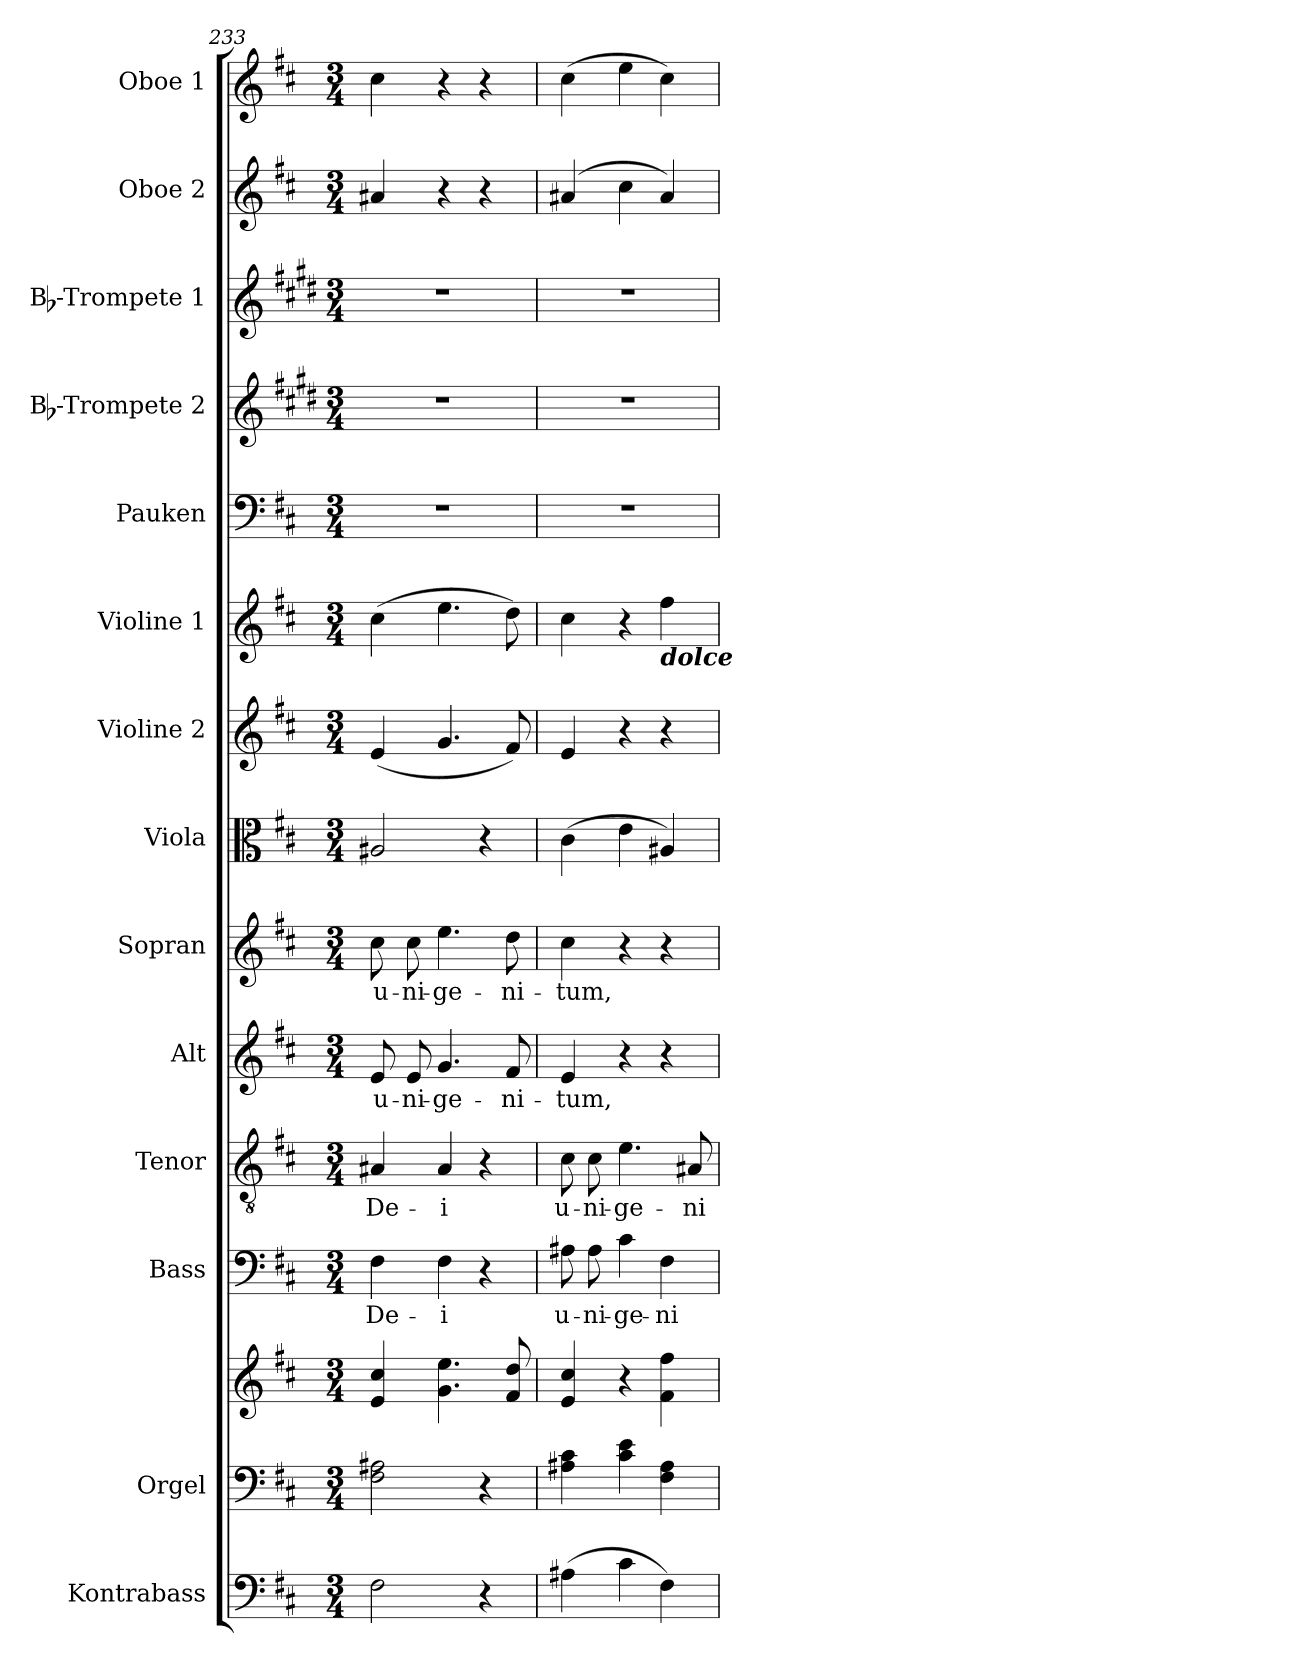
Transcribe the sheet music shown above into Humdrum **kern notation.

**kern	**kern	**kern	**kern	**text	**kern	**text	**kern	**text	**kern	**text	**kern	**kern	**kern	**kern	**kern	**kern	**kern	**kern
*part14	*part13	*part13	*part12	*part12	*part11	*part11	*part10	*part10	*part9	*part9	*part8	*part7	*part6	*part5	*part4	*part3	*part2	*part1
*staff15	*staff14	*staff13	*staff12	*staff12	*staff11	*staff11	*staff10	*staff10	*staff9	*staff9	*staff8	*staff7	*staff6	*staff5	*staff4	*staff3	*staff2	*staff1
*I"Kontrabass	*I"Orgel	*	*I"Bass	*	*I"Tenor	*	*I"Alt	*	*I"Sopran	*	*I"Viola	*I"Violine 2	*I"Violine 1	*I"Pauken	*I"Bb-Trompete 2	*I"Bb-Trompete 1	*I"Oboe 2	*I"Oboe 1
*I'Kb.	*I'Org.	*	*I'B.	*	*I'T.	*	*I'A.	*	*I'S.	*	*I'Vla.	*I'Vl. 2	*I'Vl. 1	*I'Pk.	*I'Bb Trp. 2	*I'Bb Trp. 1	*I'Ob. 2	*I'Ob. 1
*clefF4	*clefF4	*clefG2	*clefF4	*	*clefGv2	*	*clefG2	*	*clefG2	*	*clefC3	*clefG2	*clefG2	*clefF4	*clefG2	*clefG2	*clefG2	*clefG2
*ITrd7c12	*	*	*	*	*	*	*	*	*	*	*	*	*	*	*ITrd1c2	*ITrd1c2	*	*
*k[f#c#]	*k[f#c#]	*k[f#c#]	*k[f#c#]	*	*k[f#c#]	*	*k[f#c#]	*	*k[f#c#]	*	*k[f#c#]	*k[f#c#]	*k[f#c#]	*k[f#c#]	*k[f#c#]	*k[f#c#]	*k[f#c#]	*k[f#c#]
*D:	*D:	*D:	*D:	*	*D:	*	*D:	*	*D:	*	*D:	*D:	*D:	*D:	*D:	*D:	*D:	*D:
*M3/4	*M3/4	*M3/4	*M3/4	*	*M3/4	*	*M3/4	*	*M3/4	*	*M3/4	*M3/4	*M3/4	*M3/4	*M3/4	*M3/4	*M3/4	*M3/4
=233	=233	=233	=233	=233	=233	=233	=233	=233	=233	=233	=233	=233	=233	=233	=233	=233	=233	=233
!	!	!	!	!LO:LY:b	!	!LO:LY:b	!	!LO:LY:b	!	!LO:LY:b	!	!	!	!	!	!	!	!
2FF#\	2F#\ 2A#X\	4e/ 4cc#/	4F#\	De-	4A#X/	De-	8e/	u-	8cc#\	u-	2A#X/	(<4e/	(>4cc#\	2.r	2.r	2.r	4a#X/	4cc#\
!	!	!	!	!	!	!	!	!LO:LY:b	!	!LO:LY:b	!	!	!	!	!	!	!	!
.	.	.	.	.	.	.	8e/	-ni-	8cc#\	-ni-	.	.	.	.	.	.	.	.
!	!	!	!	!LO:LY:b	!	!LO:LY:b	!	!LO:LY:b	!	!LO:LY:b	!	!	!	!	!	!	!	!
.	.	4.g\ 4.ee\	4F#\	-i	4A#/	-i	4.g/	-ge-	4.ee\	-ge-	.	4.g/	4.ee\	.	.	.	4r	4r
4r	4r	.	4r	.	4r	.	.	.	.	.	4r	.	.	.	.	.	4r	4r
!	!	!	!	!	!	!	!	!LO:LY:b	!	!LO:LY:b	!	!	!	!	!	!	!	!
.	.	8f#/ 8dd/	.	.	.	.	8f#/	-ni-	8dd\	-ni-	.	8f#/)	8dd\)	.	.	.	.	.
=234	=234	=234	=234	=234	=234	=234	=234	=234	=234	=234	=234	=234	=234	=234	=234	=234	=234	=234
!	!	!	!	!LO:LY:b	!	!LO:LY:b	!	!LO:LY:b	!	!LO:LY:b	!	!	!	!	!	!	!	!
(>4AA#X\	4A#X\ 4c#\	4e/ 4cc#/	8A#X\	u-	8c#\	u-	4e/	-tum,	4cc#\	-tum,	(>4c#\	4e/	4cc#\	2.r	2.r	2.r	(4a#X/	(>4cc#\
!	!	!	!	!LO:LY:b	!	!LO:LY:b	!	!	!	!	!	!	!	!	!	!	!	!
.	.	.	8A#\	-ni-	8c#\	-ni-	.	.	.	.	.	.	.	.	.	.	.	.
!	!	!	!	!LO:LY:b	!	!LO:LY:b	!	!	!	!	!	!	!	!	!	!	!	!
4C#\	4c#\ 4e\	4r	4c#\	-ge-	4.e\	-ge-	4r	.	4r	.	4e\	4r	4r	.	.	.	4cc#\	4ee\
!	!	!	!	!	!	!	!	!	!	!	!	!	!LO:TX:b:Bi:t=dolce	!	!	!	!	!
!	!	!	!	!LO:LY:b	!	!	!	!	!	!	!	!	!	!	!	!	!	!
4FF#\)	4F#\ 4A#\	4f#\ 4ff#\	4F#\	-ni-	.	.	4r	.	4r	.	4A#X/)	4r	4ff#\	.	.	.	4a#/)	4cc#\)
!	!	!	!	!	!	!LO:LY:b	!	!	!	!	!	!	!	!	!	!	!	!
.	.	.	.	.	8A#X/	-ni-	.	.	.	.	.	.	.	.	.	.	.	.
=	=	=	=	=	=	=	=	=	=	=	=	=	=	=	=	=	=	=
*-	*-	*-	*-	*-	*-	*-	*-	*-	*-	*-	*-	*-	*-	*-	*-	*-	*-	*-
